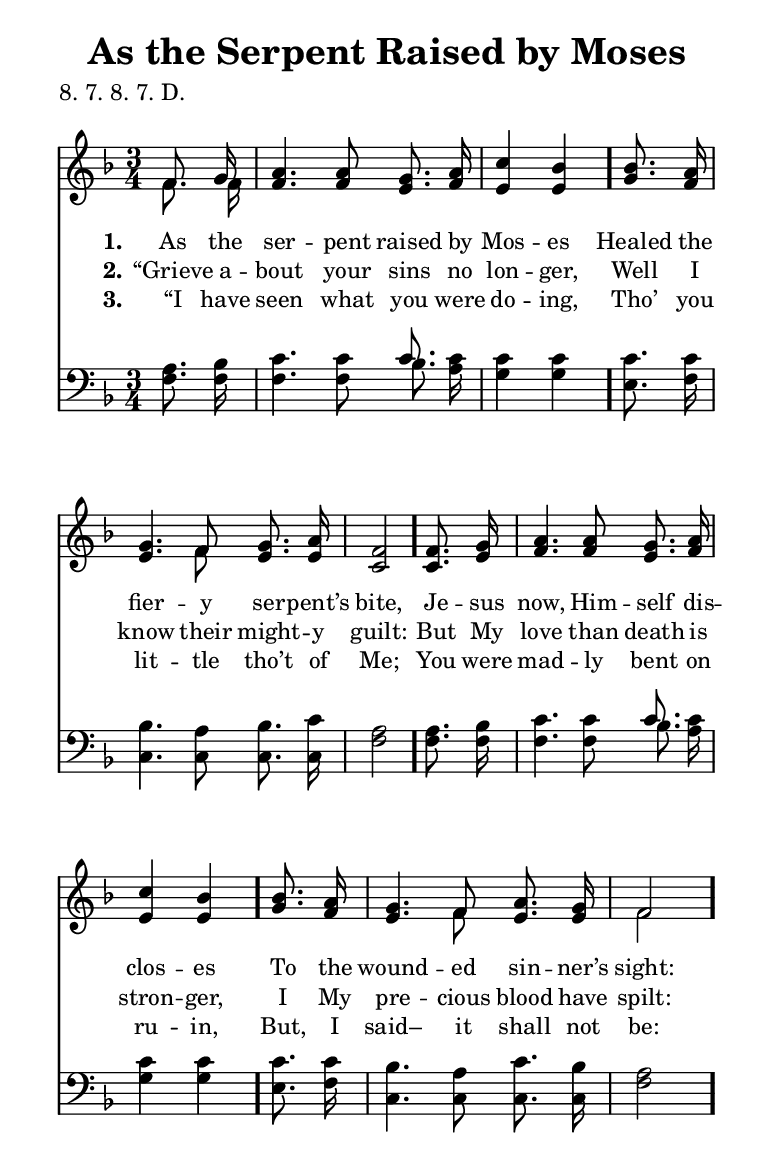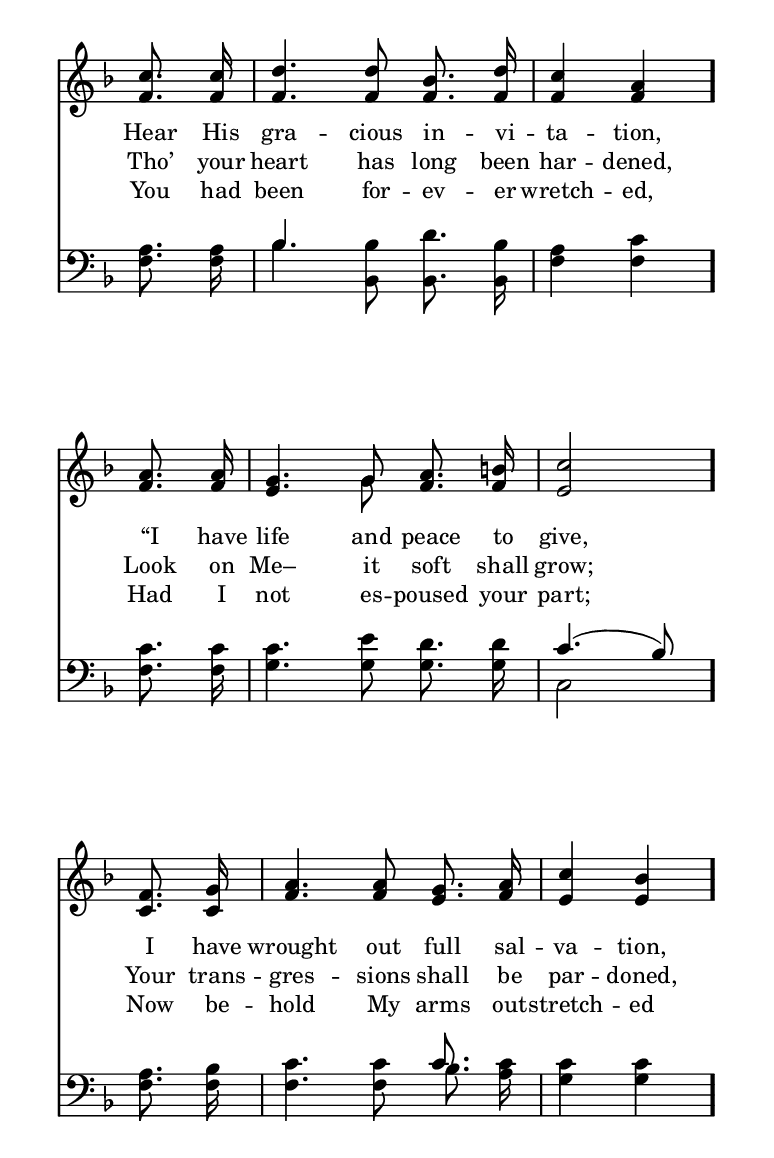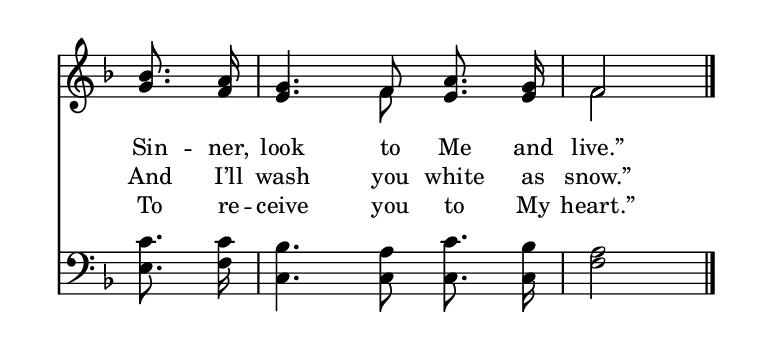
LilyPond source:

\include "common/global.ily"
\paper {
  \include "common/paper.ily"
}

\header{
  hymnnumber = "2"
  title = "As the Serpent Raised by Moses"
  tunename = "Take the World But Give Me Jesus"
  meter = "8. 7. 8. 7. D."
  poet = ""
  composer = ""
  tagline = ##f
}

pattern = { f8. g16 | a4. a8 g8. a16 | c4 bes bes8. a16 | g4. f8 g8. a16 | f2 }

global = {
  \include "common/overrides.ily"
  \autoBeamOff
  \override Staff.TimeSignature.style = #'numbered \time 3/4
  \once \override Score.MetronomeMark.transparent = ##t
  \tempo 4 = 70
  \key f \major
  \partial 4
}

notesSoprano = {
\global
\relative a' {

  \changePitch \pattern { f g | a a g a | c bes bes a | g f g a | f }
  \changePitch \pattern { f g | a a g a | c bes bes a | g f a g | f }
  \changePitch \pattern { c' c | d d bes d | c a a a | g g a b | c }
  \changePitch \pattern { f, g | a a g a | c bes bes a | g f a g | f }

  \bar "|."

}
}

notesAlto = {
\global
\relative e' {

  \changePitch \pattern { f f | f f e f | e e g f | e f e e | c }
  \changePitch \pattern { c e | f f e f | e e g f | e f e e | f }
  \changePitch \pattern { f f | f f f f | f f f f | e g f f | e }
  \changePitch \pattern { c c | f f e f | e e g f | e f e e | f }

}
}

notesTenor = {
\global
\relative a {

  \changePitch \pattern { a bes | c c c c | c c c c | bes a bes c | a }
  \changePitch \pattern { a bes | c c c c | c c c c | bes a c bes | a }
  \changePitch \pattern { a a | bes bes d bes | a c c c | c e d d | s \insert { c4.( bes8) } } % slur
  \changePitch \pattern { a bes | c c c c | c c c c | bes a c bes | a }

}
}

notesBass = {
\global
\relative a {

  \changePitch \pattern { f f | f f bes a | g g e f | c c c c | f }
  \changePitch \pattern { f f | f f bes a | g g e f | c c c c | f }
  \changePitch \pattern { f f | bes bes, bes bes | f' f f f | g g g g | c, }
  \changePitch \pattern { f f | f f bes a | g g e f | c c c c | f }

}
}

wordsA = \lyricmode {
\set stanza = "1."

  As the ser -- pent raised by Mos -- es \bar "."
  Healed the fier -- y ser -- pent’s bite, \bar "."
  Je -- sus now, Him -- self dis -- clos -- es \bar "."
  To the wound -- ed sin -- ner’s sight: \bar "."
  Hear His gra -- cious in -- vi -- ta -- tion, \bar "."
  “I have life and peace to give, \bar "."
  I have wrought out full sal -- va -- tion, \bar "."
  Sin -- ner, look to Me and live.” \bar "."
}

wordsB = \lyricmode {
\set stanza = "2."

  “Grieve a -- bout your sins no lon -- ger,
  Well I know their might -- y guilt:
  But My love than death is stron -- ger,
  I My pre -- cious blood have spilt:
  Tho’ your heart has long been har -- dened,
  Look on Me– it soft shall grow;
  Your trans -- gres -- sions shall be par -- doned,
  And I’ll wash you white as snow.”
}

wordsC = \lyricmode {
\set stanza = "3."

  “I have seen what you were do -- ing,
  Tho’ you lit -- tle tho’t of Me;
  You were mad -- ly bent on ru -- in,
  But, I said– it shall not be:
  You had been for -- ev -- er wretch -- ed,
  Had I not es -- poused your part;
  Now be -- hold My arms out -- stretch -- ed
  To re -- ceive you to My heart.”
}


\score {
  \context ChoirStaff <<
    \context Staff = upper <<
      \set Staff.autoBeaming = ##f
      \set ChoirStaff.systemStartDelimiter = #'SystemStartBar
      \set ChoirStaff.printPartCombineTexts = ##f
      \partcombine #'(2 . 9) \notesSoprano \notesAlto
      \context NullVoice = sopranos { \voiceOne << \notesSoprano >> }
      \context Lyrics = one   \lyricsto sopranos \wordsA
      \context Lyrics = two   \lyricsto sopranos \wordsB
      \context Lyrics = three \lyricsto sopranos \wordsC
    >>
    \context Staff = men <<
      \set Staff.autoBeaming = ##f
      \clef bass
      \partcombine #'(2 . 9) \notesTenor \notesBass
    >>
  >>
  \layout {
    \include "common/layout.ily"
  }
  \midi{
    \include "common/midi.ily"
  }
}

\version "2.19.49"  % necessary for upgrading to future LilyPond versions.

